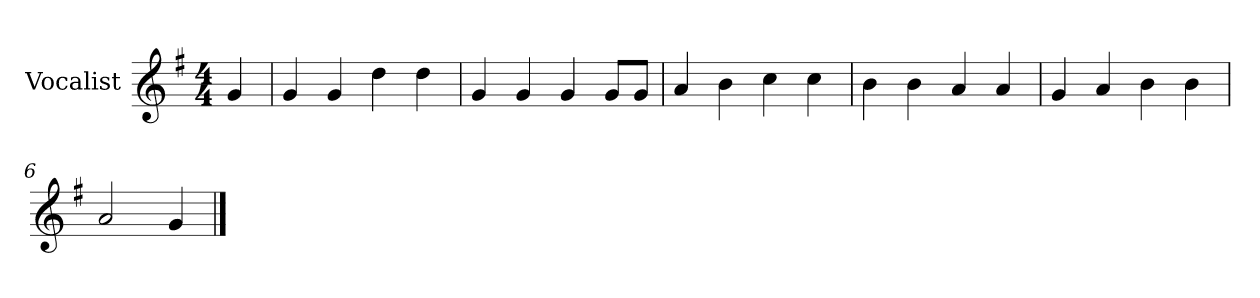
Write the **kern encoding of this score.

**kern
*part1
*staff1
*I"Vocalist
*k[f#]
*G:
*M4/4
=
4g
=1
4g
4g
4dd
4dd
=2
4g
4g
4g
8gL
8gJ
=3
4a
4b
4cc
4cc
=4
4b
4b
4a
4a
=5
4g
4a
4b
4b
=6
2a
4g
==
*-
